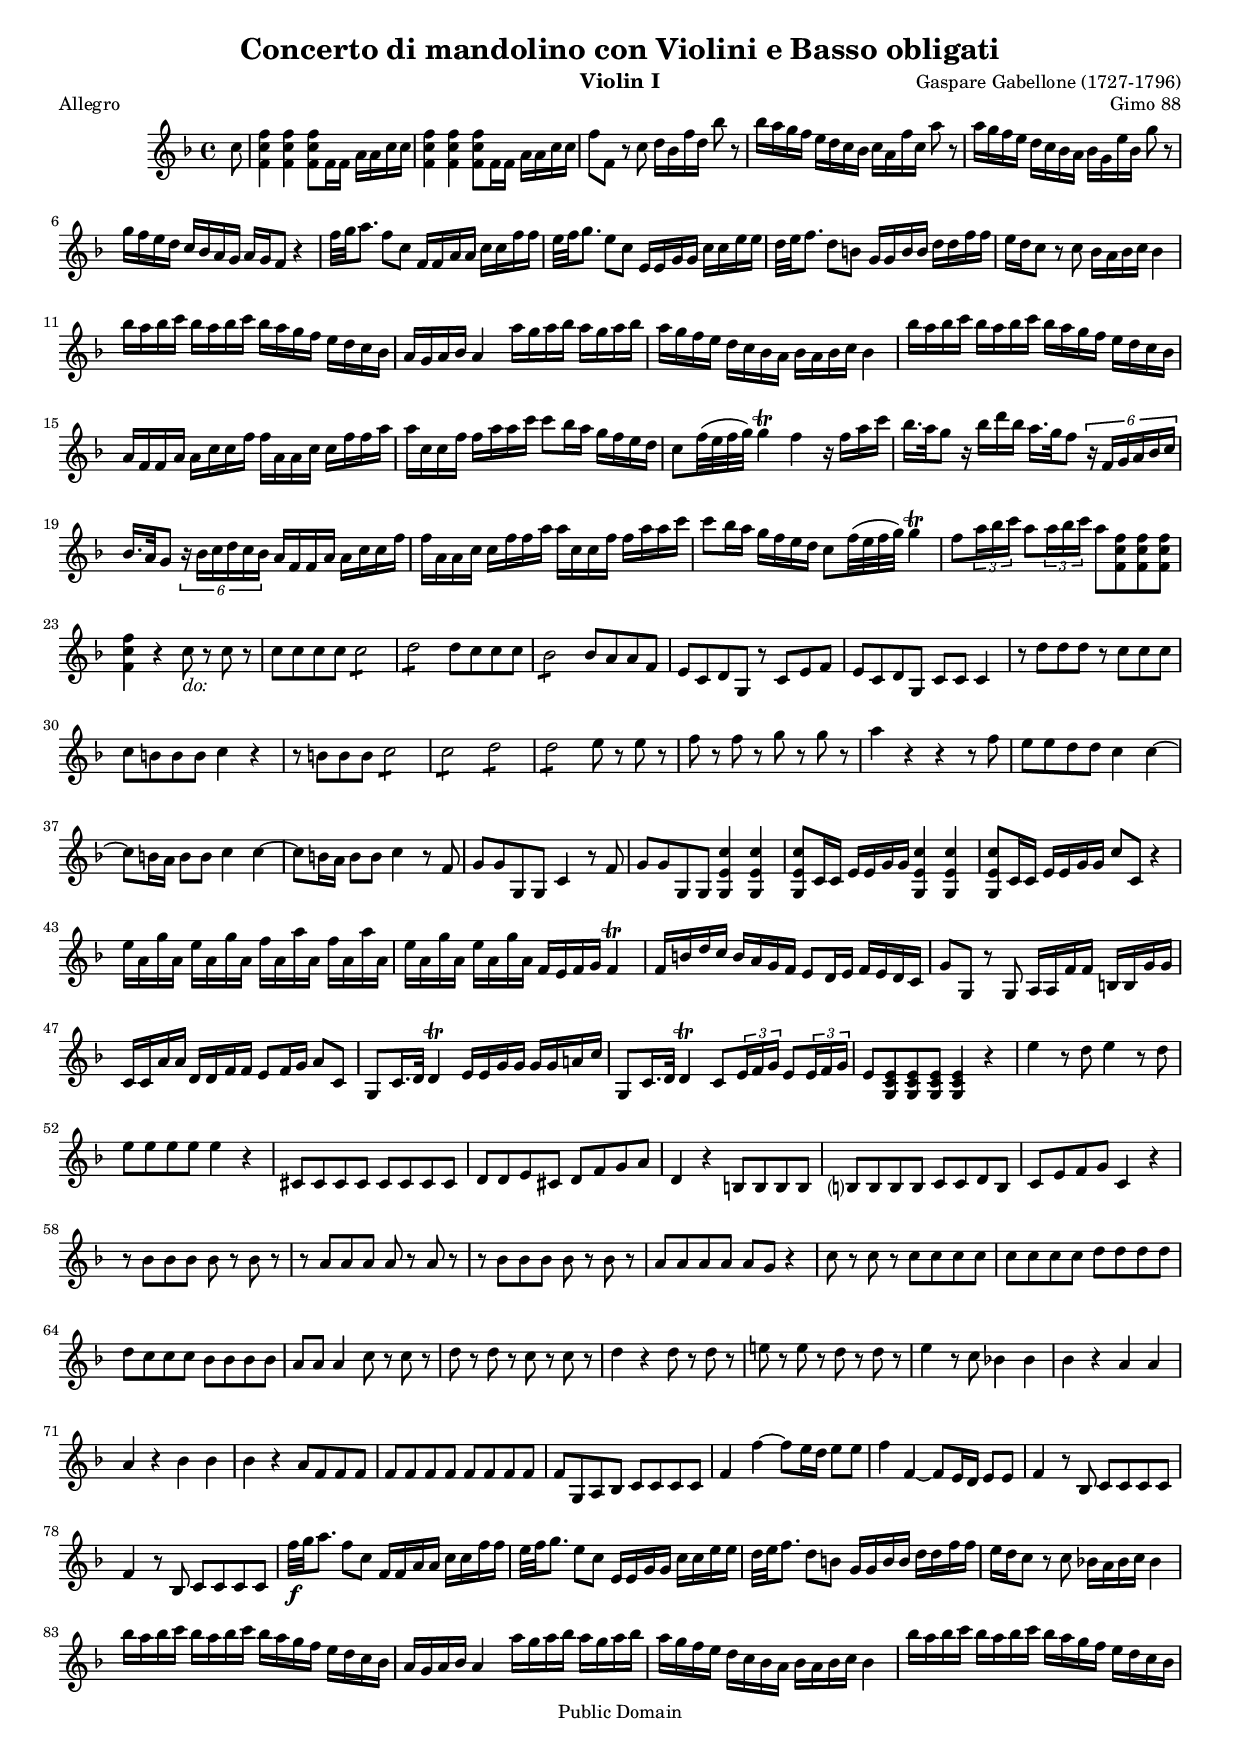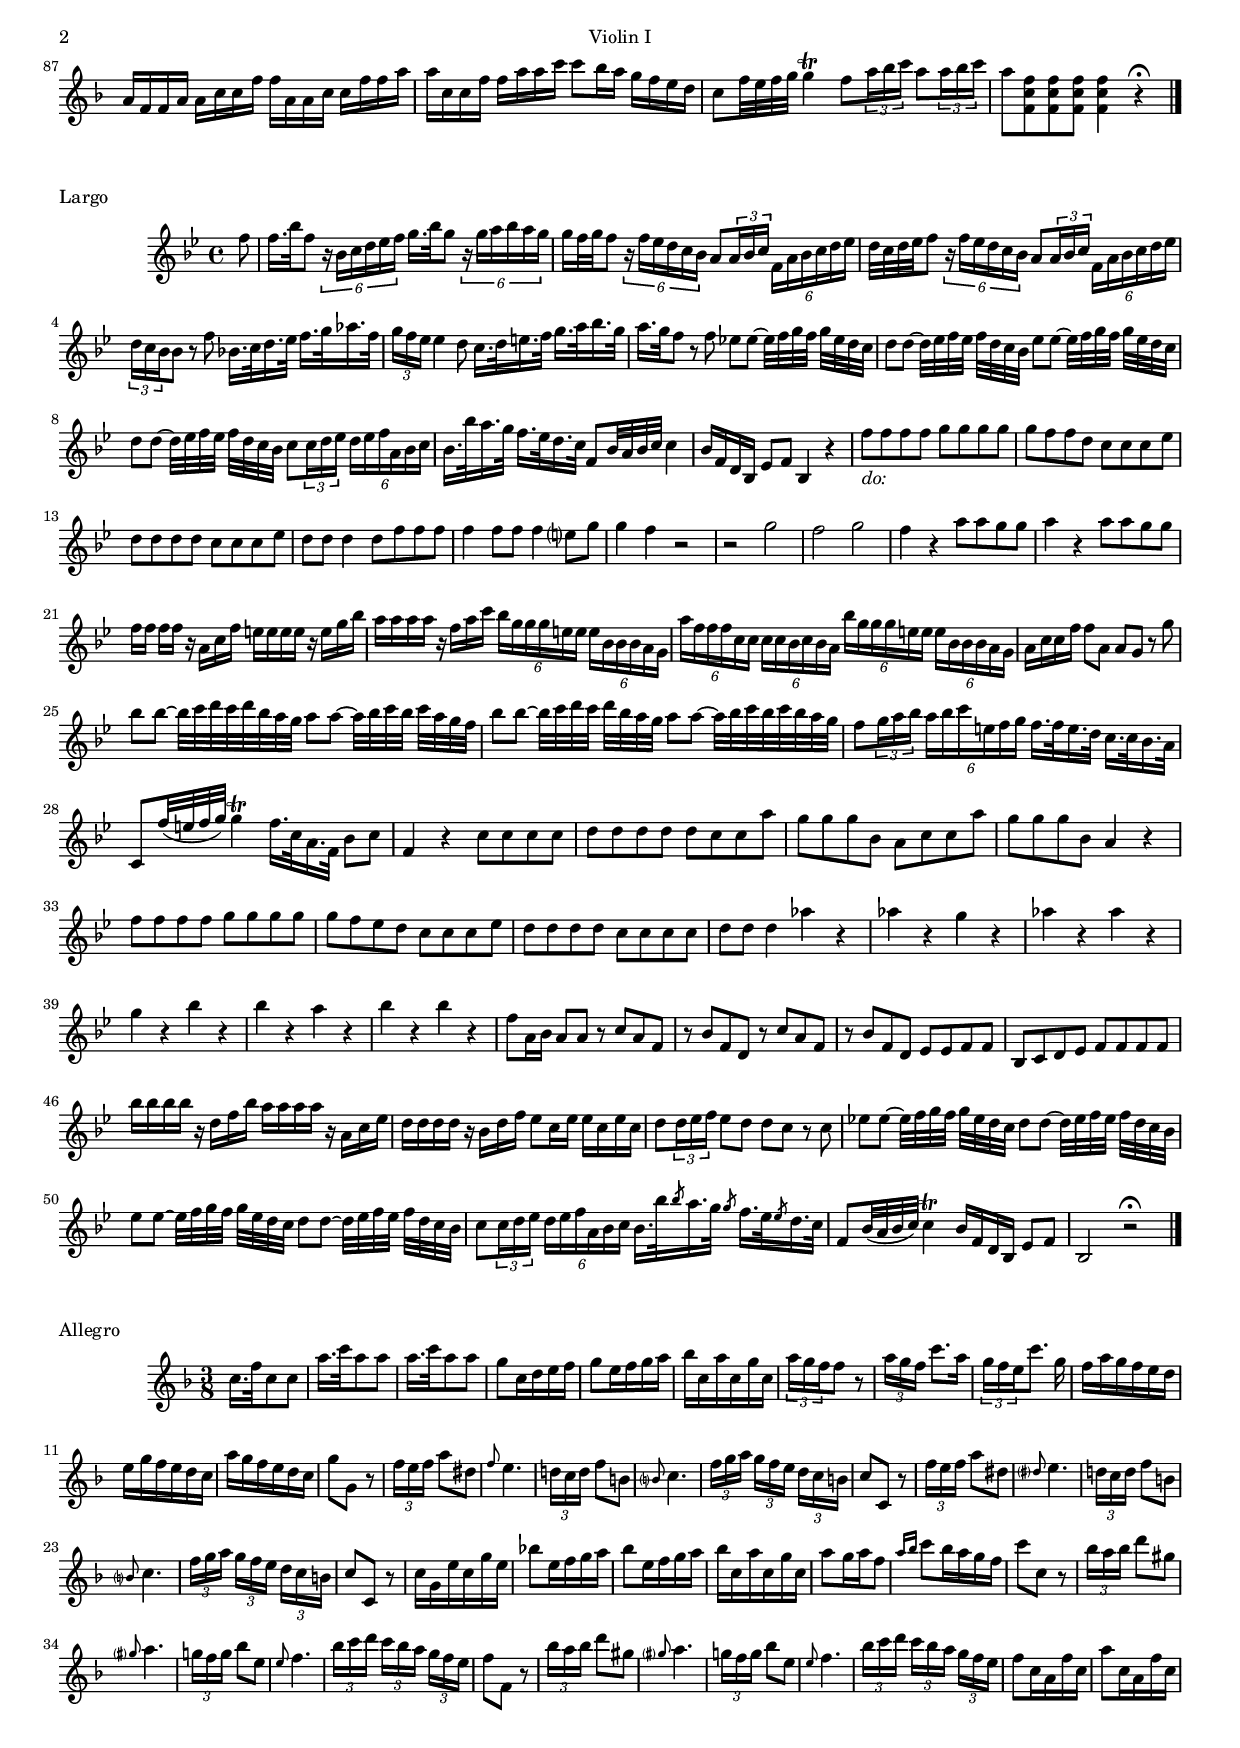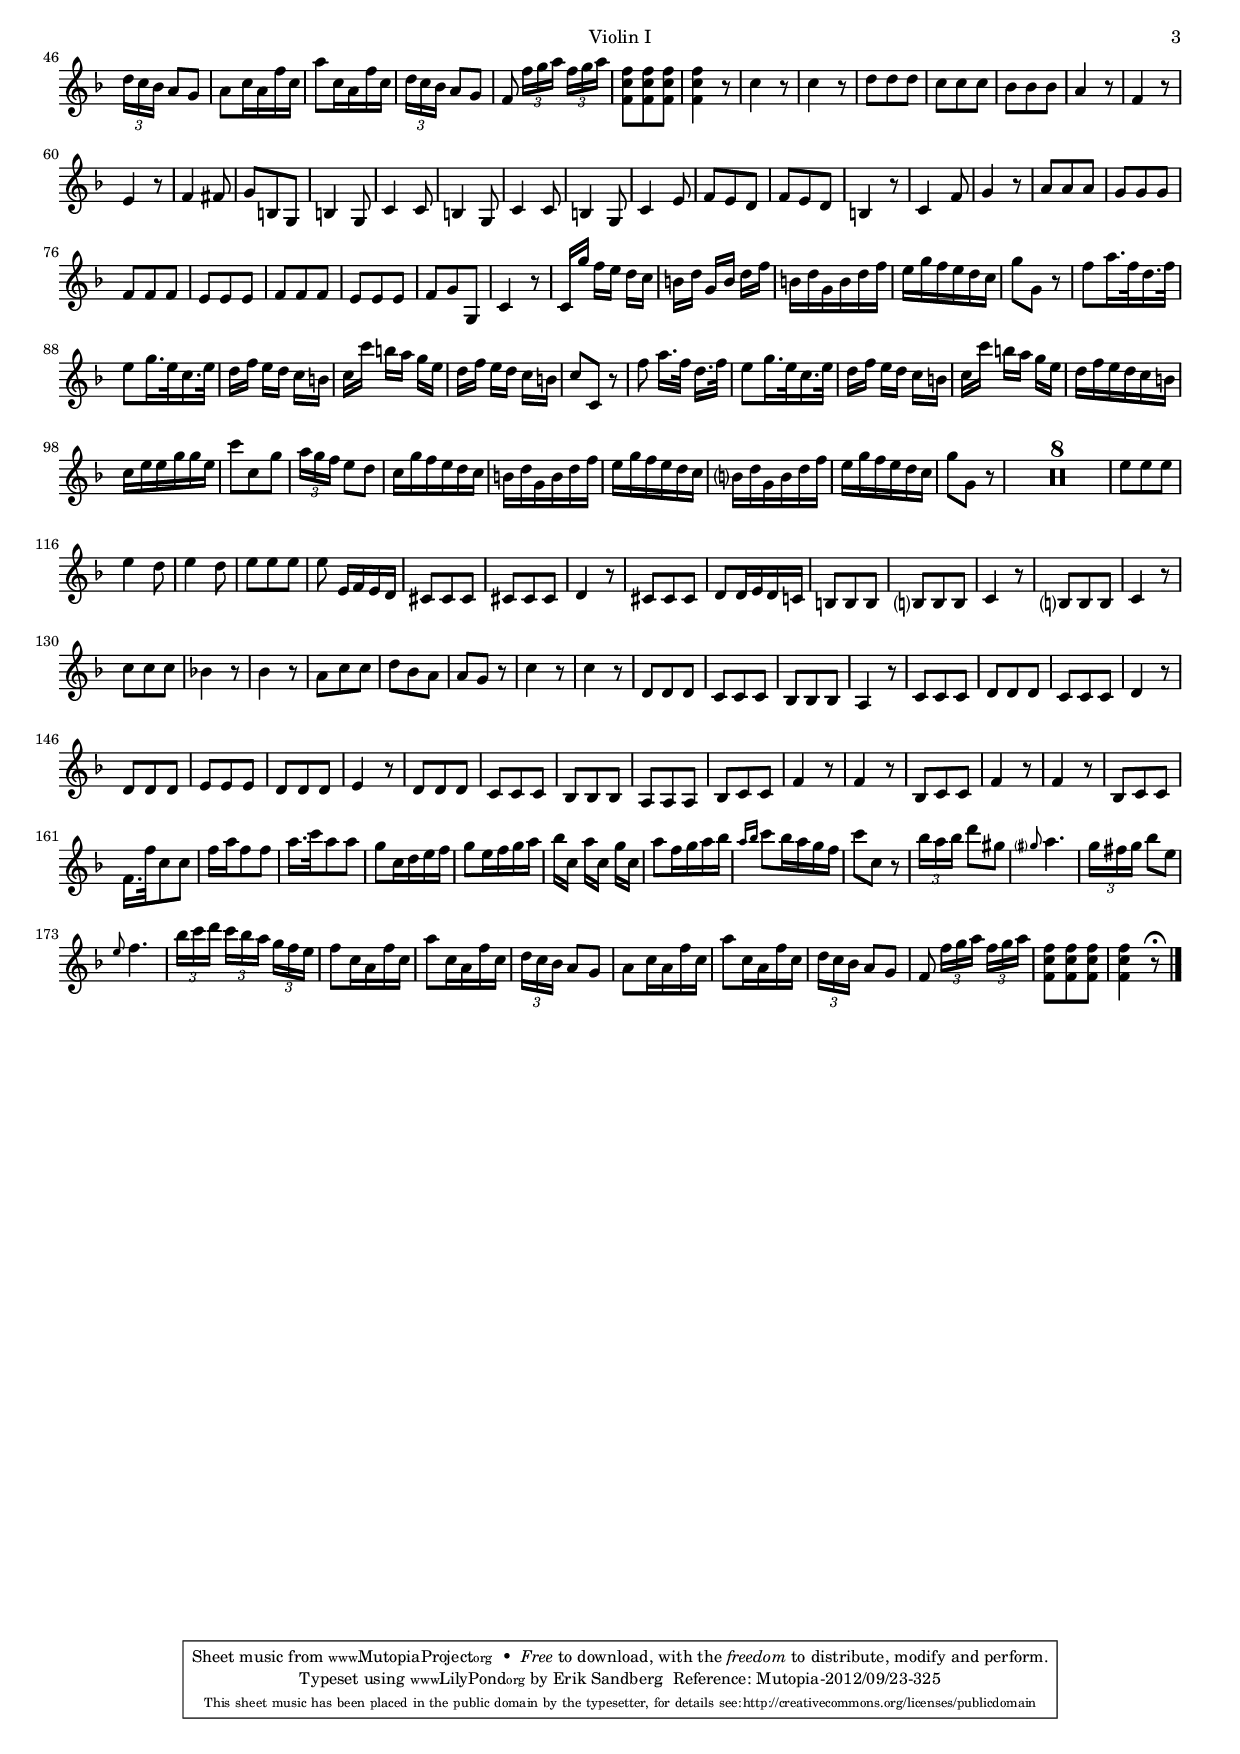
\version "2.16.0"

Instrument = "Violin I"
\include "header.ly"
\version "2.16.0"
\version "2.16.0"

% Note: This file contains notes shared between parts. Almost all are marked with a // in each bar

% mand+vln1+vln2
ISharedA =  \relative c'' {
  \partial 8 c8 |
  %1 page 2
  <f c f,>4 <f c f,> <f c f,>8 f,16 f a a c c |
  <f c f,>4 <f c f,> <f c f,>8 f,16 f a a c c |
  f8 f, r c' d16 bes f' d bes'8 r | bes16 a g f e d c bes c a f' c a'8 r |
  %5
  a16 g f e d c bes a bes g e' bes g'8 r |
  g16 f e d c bes a g a g f8 r4 | f'32 g a8. f8 c f,16 f a a c c f f |
  %8 page 3
  e32 f g8. e8 c e,16 e g g c c e e | d32 e f8. d8 b  g16 g b b d d f f
}
% mand+vln1
ISharedB =  \relative c'' {
  %10 page 3
  e d c8 r c bes16 a bes c bes4 |
  bes'16 a bes c bes a bes c bes a g f e d c bes |
  a g a bes a4 a'16 g a bes a g a bes | a g f e d c bes a bes a bes c bes4 |
  bes'16 a bes c bes a bes c bes a g f e d c bes |
}
%mand+vln1+vln2
ISharedC =  \relative c'' {
  %15 page 4
  a16 f f a a c c f f a, a c c f f a | a c, c f f a a c c8 bes16 a g f e d |
}
%mand+vln1
ISharedD =  \relative c'' {
  %17 page 4
  c8 f32( e f  g) g4^\trill f r16 f a c | 
  bes16. a32 g8 r16 bes d bes a16. g32 f8 \times 4/6 {r16  f,[ g a bes c]} |
  bes16. a32 g8 \times 4/6 {r16  bes[ c d c bes]}
}
%mand+vln1+vln2
ISharedE =  \relative c'' {
  a16 f f a a c c f |
  %20 page 4
  f a, a c c f f a a c, c f f a a c |
  c8 bes16 a g f e d c8 f32( e f  g) g4^\trill |
}
%m+1
ISharedF =  \relative c'' {
  %22 page 4
   f8[ \times 2/3 {a16 bes c]}  a8[ \times 2/3 {a16 bes c]} a8
    <f c f,> <f c f,> <f c f,> |
}
%1+2
ISharedFF =  \relative c' {
  %27 page 5
  e8 c d g, r c e f | e c d g, c c c4 |
}

%m+1+2
ISharedG =  \relative c'' {
  %41 page 7
  <c e, g,>8 c,16 c e e g g <c e, g,>4 <c e, g,> |
  <c e, g,>8 c,16 c e e g g c8 c, r4 |
  %43 page 8
  <<{e'16 s g s e s g s f s a s f s a s | e s g s e s g s}
   {s a, s a s a s a s a s a s a s a | s a s a s a s a}>> f e f g f4^\trill |
  %45
  f16 b d c b a g f e8 d16 e f e d c | g'8 g, r g a16 a f' f b, b g' g |
  c, c a' a d, d f f e8 f16 g a8 c, | 
  g c16. d32 d4^\trill e16 e g g g g a! c |
  %49 page 9
  g,8 c16. d32 d4^\trill  c8[ \times 2/3 {e16 f g]}
     e8[ \times 2/3 {e16 f g]} |
  %Note: The <e c g>4 chord is left out in mand 1, making the bar a quarter too short. My interpretation: The chord should be there just as in violin 1+2.
  e8 <e c g>8 <e c g> <e c g> <e c g>4
}
%1+2
ISharedH =  \relative c' {
  %53 page 9
   cis8[ cis cis cis]  cis[ cis cis cis] |  d[ d e cis] d f g a |
  % 55 page 10
  d,4 r  b8[ b b b] | b? b b b c c d b | c e f g c,4 r |
}

%m+1+2
ISharedJ =  \relative c' {
  f16 f a a c c f f |
  %80
  e32 f g8. e8 c e,16 e g g c c e e |
  %81 page 15
  d32 e f8. d8 b g16 g b b d d f f |
}
%m+1
ISharedK =  \relative c'' {
  %82
  e16 d c8 r c bes!16 a bes c bes4 |
  bes'16 a bes c bes a bes c bes a g f e d c bes |
  a g a bes a4 a'16 g a bes a g a bes |
  a g f e d c bes a bes a bes c bes4 |
  bes'16 a bes c bes a bes c bes a g f e d c bes |
}
%m+1+2
ISharedL =  \relative c'' {
  %87 page 16
  a16 f f a a c c f f a, a c c f f a |
  a c, c f f a a c c8 bes16 a g f e d | c8 f32 e f g g4^\trill
}
%m+1
ISharedM =  \relative c'' {
  f8 \times 2/3 {a16 bes c} a8 \times 2/3 {a16 bes c} |
  %90
   a8[ <f c f,> <f c f,> <f c f,>] <f c f,>4 r4^\fermata \bar "|."
}





IVlnI =  \relative c'' {
  \clef "treble"
  \key f\major

  \set tupletSpannerDuration = #(ly:make-moment 1 4)
  % end beams on quarters by default

  \ISharedA \ISharedB \ISharedC \ISharedD \ISharedE \ISharedF
  %23 page 5 Note: The r4 looks like a r8 in the manuscript
  <f c f,>4 r4 c8_ \markup{\italic "do:"} r c r |  c[ c c c] c2:8 | d:  d8[ c c c] |
  bes2:  bes8[ a a f] |
  \ISharedFF
  %29
  r8 d' d d r c c c |
  %30 page 6
  c b b b c4 r | r8 b b b c2: | c: d: | d: e8 r e r | f r f r g r g r | 
  a4 r r r8 f |
  %36 page 7
  e e d d c4 c ~ | c8 b16 a b8 b c4 c ~ | c8 b16 a b8 b c4 r8 f, |
  g g g, g c4 r8 f g g g, g <c' e, g,>4 <c e, g,> |
  \ISharedG r4 |
  %51 page 9
  e4 r8 d e4 r8 d | e e e e e4 r |
  \ISharedH 
  %58 page 10
  r8  bes[ bes bes] bes r bes r | r  a[ a a] a r a r | 
  %60 page 11
  r  bes[ bes bes] bes r bes r | a a a a a g r4 | c8 r c r c c c c |
  c c c c d d d d | d c c c bes bes bes bes |
  %65 page 12
  a a a4 c8 r c r | d r d r c r c r | d4 r d8 r d r |
  %68 Note: The e!8 looks like an e!4 in the manuscript.
  e!8 r e r d r d r | e4 r8 c bes!4 bes |
  %70 page 13
  bes r a a | a r bes bes | bes r  a8[ f f f] | f f f f f f f f |
   f[ g, a bes]  c[ c c c] |
  %75 page 14
  f4 f' ~ f8 e16 d e8 e |
  %76 Note: the d looks like a bes, which does not make sense.
  f4 f, ~ f8 e16 d e8 e | f4 r8 bes,  c[ c c c] | f4 r8 bes,  c[ c c c] |
  %79
  f'32\f g a8. f8 c
  \ISharedJ \ISharedK \ISharedL \ISharedM
} 





\version "2.16.0"
\version "2.16.0"

% Note: This file contains notes shared between parts. Almost all are marked with a // in each bar

%m+1
IISharedA =  \relative c'' {
  \partial 8 f8 |
  %1 page 17
  f16. bes32 f8 \times 4/6 {r16 bes, c d es f} g16. bes32 g8
    \times 4/6 {r16 g a bes a g} |
  g16 f32 g f8 \times 4/6 {r16 f es d c bes} a8 \times 2/3 {a16 bes c}
    \times 4/6 {f,16 a bes c d es} |
  d32 c d es f8 \times 4/6 {r16 f es d c bes} a8 \times 2/3 {a16 bes c}
    \times 4/6 {f,16 a bes c d es} |
}
%m+1+2
IISharedB =  \relative c'' {
  %4 page 18
  \times 2/3 {d16 c bes} bes8 r f' bes,!16. c32 d16. es32 f16. g32 as16. f32 |
  \times 2/3 {g16 f es} es4 d8 c16. d32 e16. f32 g16. a32 bes16. g32 |
  a16. g32 f8 r f es! es ~  es32[ f g f]  g[ es d c] | 
  d8 d ~  d32[ es f es]  f[ d c bes] es8 es ~  es32[ f g f]  g[ es d c] |
  %8 page 19
  d8 d ~  d32[ es f es]  f[ d c bes] c8 \times 2/3 {c16 d es}
    \times 4/6 {d es f a, bes c} |
  bes16. bes'32 a16. g32 f16. es32 d16. c32 f,8 bes32 a bes c c4 | 
  bes16 f d bes es8 f bes,4
}
%m+1
IISharedC =  \relative c'' {
  r16 a c f e e e e r e g bes |
  %22 page 23
  a a a a r f a c \times 4/6 {bes g g g e e e bes bes bes a g |
  %23 Note:  c[ c bes c bes a] does look like  c[ bes bes c bes a], but that doesn't sound as good.
   a'[ f f f c c]  c[ c bes c bes a]  bes'[ g g g e e]  e[ bes bes bes a g]} |
  %24 page 24
  a16 c c f f8 a, a g r g' |
}
%m+1+2
IISharedD =  \relative c''' {
  %25 Note: "bes32 c d c" is "bes32 bes d c" in manuscript.
  bes8 bes ~  bes32[ c d c d bes a g] a8 a ~  a32[ bes c bes]  c[ a g f] |
  %26 Note: An extra line is missing under the  bes32[ c d c], so it looks like  g[ a bes g].
  bes8 bes ~  bes32[ c d c]  d[ bes a g] a8 a ~  a32[ bes c bes c bes a g] |
   f8[ \times 2/3 {g16 a bes]} \times 4/6 {a bes c e, f g} f16. f32 e16. d32 c16. c32 bes16. a32 |
  %28 page 25
   c,8[ f'32( e f  g)] g4^\trill f16. c32 a16. f32 bes8 c |
}
%1+2
IISharedE =  \relative c'' {
  %42 page 28.5
  f8 a,16 bes a8 a r  c[ a f] |
  %43 page 29
  r  bes[ f d] r  c'[ a f] | r  bes[ f d] es es f f |
  bes, c d es f f f f |
}
%m+1
IISharedF =  \relative c''' {
  a16 a a a r a, c es |
  %47 page 30
  d d d d r bes d f es8 c16 es es c es c |
  d8 \times 2/3 {d16 es f} es8 d d c r c |
}
%m+1+2
IISharedG =  \relative c'' {
  %49
  es!8 es ~  es32[ f g f]  g[ es d c] d8 d ~  d32[ es f es]  f[ d c bes] |
  %50 page 31
  es8 es ~  es32[ f g f]  g[ es d c] d8 d ~  d32[ es f es]  f[ d c bes] |
  c8 \times 2/3 {c16 d es} \times 4/6 {d es f a, bes c} bes16. bes'32
    \slashedGrace bes8 a16. g32 \slashedGrace g8 f16. es32 \slashedGrace es8 d16. c32 |
  f,8 bes32( a bes  c) c4^\trill bes16 f d bes es8 f |
  bes,2 r2^\fermata \bar "|."
}








IIVlnI =  \relative c'' {
  \clef "treble"
  \key bes\major

  \set tupletSpannerDuration = #(ly:make-moment 1 4)

  % end beams on quarters by default

  \IISharedA \IISharedB
  r4 |
  %11 page 19
  f8_ \markup{\italic "do:"} f f f g g g g |
  %12 page 20
  g f f d c c c es | d d d d c c c es | d d d4 d8 f f f |
  %15 page 21
  f4 f8 f f4 e?8 g | g4 f r2 |
  %17 page 22
  r2 g2 | f g | f4 r a8 a g g | a4 r a8 a g g |
  %21 page 23
   f16[ f]  f[ f]
  \IISharedC \IISharedD
  %29 page 25
  %Note: The r4 looks like a r8
  f,4 r4 c'8 c c c |
  %30 Note: The bars get out of sync here. Bars 30-31 were originally:
  %d d d d d c c a' | g g g bes, a4 r |
  %and are now 3 bars:
  d d d d d c c a' | g g g bes, a c c a' | g g g bes, a4 r |
  %33 page 26
  f'8 f f f g g g g | g f es d c c c es | d d d d c c c c |
  %36 page 27
  d d d4 as' r | as r g r | as r as r | 
  %39 page 28
  g r bes r |
  %40 This bar was originally "bes r bes16 g e c bes g e c", does not make much sense
  bes r a r |
  %41 page 28.5
  bes4 r bes r |
  %42 I have omitted bar 42, "bes4 r bes r".
  \IISharedE
  %46 page 30
  bes16 bes bes bes r d, f bes
  \IISharedF \IISharedG
}


\version "2.16.0"
\version "2.16.0"

% Note: This file contains notes shared between parts. Almost all are marked with a // in each bar

%1+2
IIISharedA =  \relative c'' {
  %1 page 32
  c16. f32 c8 c |
  %2 Note: Originally "a'16 c a8 a"
  a'16. c32 a8 a |
}
%m+1+2
IIISharedB =  \relative c''' {
  %3
  a16. c32 a8 a | g c,16 d e f | g8 e16 f g a |
}
%m+1
IIISharedC =  \relative c''' {
  %6
  bes16 c, a' c, g' c, |
}
%m+1+2
IIISharedD =  \relative c''' {
  %7
  \times 2/3 { a16[ g f} f8] r | \times 2/3 {a16 g f} c'8. a16 |
  \times 2/3 { g16[ f e} c'8.] g16 | f a g f e d |
  %11 page 33
  e g f e d c | a' g f e d c | g'8 g, r | \times 2/3 {f'16 e f} a8 dis, |
  \grace f e4. | \times 2/3 {d!16 c d} f8 b, |
  \grace b? c4. | \times 2/3 {f16 g a g f e d c b} | c8 c, r |
  %20 page 34
  \times 2/3 {f'16 e f} a8 dis, | \grace dis? e4. |
  \times 2/3 {d!16 c d} f8 b, | \grace b? c4. |
  \times 2/3 {f16 g a g f e d c b} | c8 c, r | c'16 g e' c g' e |
}
%m+1
IIISharedE =  \relative c''' {
  %27
  bes!8 e,16 f g a | bes8 e,16 f g a | bes16 c, a' c, g' c, |
  %30 page 35
  a'8 g16 a f8 |
}
%m+1+2
IIISharedF =  \relative c''' {
  %31
  \grace {a16[ bes]} c8 bes16 a g f | c'8 c, r |
  \times 2/3 {bes'16 a bes} d8 gis, | \grace gis? a4. |
  \times 2/3 {g!16 f g} bes8 e, | \grace e f4. |
  \times 2/3 {bes16 c d c bes a g f e} | f8 f, r |
  \times 2/3 {bes'16 a bes} d8 gis, |
  %40 page 36
  \grace gis? a4. | \times 2/3 {g!16 f g} bes8 e, | 
  \grace e f4. |
  \times 2/3 {bes16 c d c bes a g f e} | f8 c16 a f' c |
  a'8 c,16 a f' c | \times 2/3 {d c bes} a8 g | a c16 a f' c |
  a'8 c,16 a f' c |
  %49 page 37
  \times 2/3 {d c bes} a8 g | f \times 2/3 {f'16 g a f g a} |
  <f c f,>8 <f c f,> <f c f,> | <f c f,>4 r8 |
}
%1+2
IIISharedG =  \relative c' {
  %63 page 39
  b4 g8 | c4 c8 | b4 g8 | c4 c8 | b4 g8 | c4 e8 | f e d | f e d |
  %71 page 40
  b4 r8 |
}
%1+2
IIISharedH =  \relative c' {
  %82 page 41
   c16[ g'']  f[ e]  d[ c] |  b[ d]  g,[ b]  d[ f] | b, d g, b d f |
  e g f e d c | g'8 g, r | f'8 a16. f32 d16. f32 | e8 g16. e32 c16. e32 |
  %89 page 42
   d16[ f]  e[ d]  c[ b] |
  %90 Note: Bars 90-91 were originally: "[c c'] [b a] [g f] | [e g] [f e] [d c]"
   c[ c']  b[ a]  g[ e] |  d[ f]  e[ d]  c[ b] |
  c8 c, r | f'  a16.[ f32]  d16.[ f32] | e8 g16. e32 c16. e32 | 
  %95 page 43 Note: Bars 95-96 were originally "f8 [a16. f32 d16. f32] | e8 [g16. e32 c16. e32]"
  %Replaced by bars 89-90:
   d16[ f]  e[ d]  c[ b] |  c[ c']  b[ a]  g[ e] 
  d16 f e d c b |
}
%m+1+2
IIISharedI =  \relative c'' {
  %98 page 43
  c16 e e g g e | c'8 c, g' | \times 2/3 {a16 g f} e8 d | c16 g' f e d c |
  b d g, b d f |
  %103 page 44
  e g f e d c | b? d g, b d f | e g f e d c | g'8 g, r |
}
%1+2
IIISharedJ =  \relative c'' {
  %107 page 44 Note: The 8 bars of rest have been added by me.
  R4.*8 |
  %115
  e8 e e | e4 d8 | e4 d8 | e e e | e  e,16[ f e d] |
  %120 page 45
  cis8 cis cis | cis cis cis | d4 r8 | cis cis cis | d8 d16 e d c! |
  b8 b b | b? b b | c4 r8 |
  %128 page 46 
  b? b b | c4 r8 |
  %130 Note: I have skipped two bars: "b? b b | c4 r8" 
  c' c c | bes!4 r8 |
  %132 page 47
  bes4 r8 | a8 c c | d bes a | a g r | c4 r8 | c4 r8 |
}
%1+2 originally, now unused
IIISharedK =  \relative c' {
  %144 page 49
  d8 d d | c c c | bes bes bes | a a a |
  %148 page 50
  a bes c | f a f |
}
%1+2
IIISharedL =  \relative c' {
  %151 page 50
  c8 c c | bes bes bes | a a a |
  %154 page 51
  bes c c | f4 r8 | f4 r8 | bes,8 c c | f4 r8 | f4 r8 | bes, c c 
}
%m+1+2
IIISharedM =  \relative c' {
  %161 page 51
  f16. f'32 c8 c |
  %162 page 52
  f16 a f8 f | a16. c32 a8 a | g c,16 d e f | g8 e16 f g a |
}
%m+1
IIISharedN =  \relative c''' {
  %166
   bes16[ c,]  a'[ c,]  g'[ c,] |
}
%m+1+2
IIISharedO =  \relative c''' {
  %167
  a8 f16 g a bes |
  \grace {a16[ bes]} c8 bes16 a g f | c'8 c, r |
  \times 2/3 {bes'16 a bes} d8 gis, | \grace gis? a4. |
}
%m+1 in manuscript, I assume m+1+2
IIISharedP =  \relative c''' {
  %172
  \times 2/3 {g16 fis g} bes8 e, |
  %173 page 53
  \grace e8 f4. | \times 2/3 {bes16 c d c bes a g f e} |
}
%m+1+2
IIISharedQ =  \relative c'' {
  %175
  f8 c16 a f' c | a'8 c,16 a f' c | \times 2/3 {d16 c bes} a8 g |
  a c16 a f' c | a'8 c,16 a f' c | \times 2/3 {d16 c bes} a8 g |
  %181 page 54
  f \times 2/3 {f'16 g a f g a} | <f c f,>8 <f c f,> <f c f,> |
  <f c f,>4 r8^\fermata \bar "|." |
}






IIIVlnI =  \relative c'' {
  \clef "treble"
  \key f\major
  \time 3/8
  \set Score.skipBars = ##t

  % Triplets are in groups of 3.
  \set tupletSpannerDuration = #(ly:make-moment 1 8)
  \set Timing.beamExceptions = #'((end . (
    ((1 . 8) . (3))
    ((1 . 16) . (6))
    ((1 . 24) . (3 3 3))
    ((1 . 32) . (12))
  )))

  %1 page 32
  \IIISharedA \IIISharedB \IIISharedC \IIISharedD \IIISharedE \IIISharedF
  %53 page 37
  c4 r8 |
  %54 page 38
  c4 r8 | d8 d d | c c c | bes bes bes | a4 r8 | f4 r8 | e4 r8 |
  %61 page 39
  f4 fis8 | g b, g |
  \IIISharedG |
  %72 page 40
  c4 f8 | g4 r8 | a8 a a | g g g | f f f |
  %77 page 40 Note: Bars 77-78 have been added.
  e8 e e | f f f |
  %79
  e e e | f g g, | c4 r8 |
  %82 Note: I have skipped two bars here: "e8 e e | f g g,"
  \IIISharedH
  \IIISharedI
  \IIISharedJ
  %138 page 48
  d8 d d | c8 c c | bes bes bes | a4 r8 | c8 c c | d d d | c c c | d4 r8 |
  %146 page 49
  d d d | e e e | d d d | e4 r8 |
  %150 Note: I have skipped the six bars of IIISharedK.
  %\IIISharedK
  %150 page 50
  d8 d d |
  \IIISharedL \IIISharedM \IIISharedN \IIISharedO \IIISharedP \IIISharedQ
}





#(set-global-staff-size 16)

\score {
  \context Staff = ViolinI \IVlnI

  \header {piece = "Allegro" opus = "Gimo 88"}
  \layout {}
}

\score {
  \context Staff = ViolinI \IIVlnI

  \header {piece = "Largo"}
  \layout {}
}

\score {
  \context Staff = ViolinI \IIIVlnI

  \header {piece = "Allegro"}
  \layout {}
}
